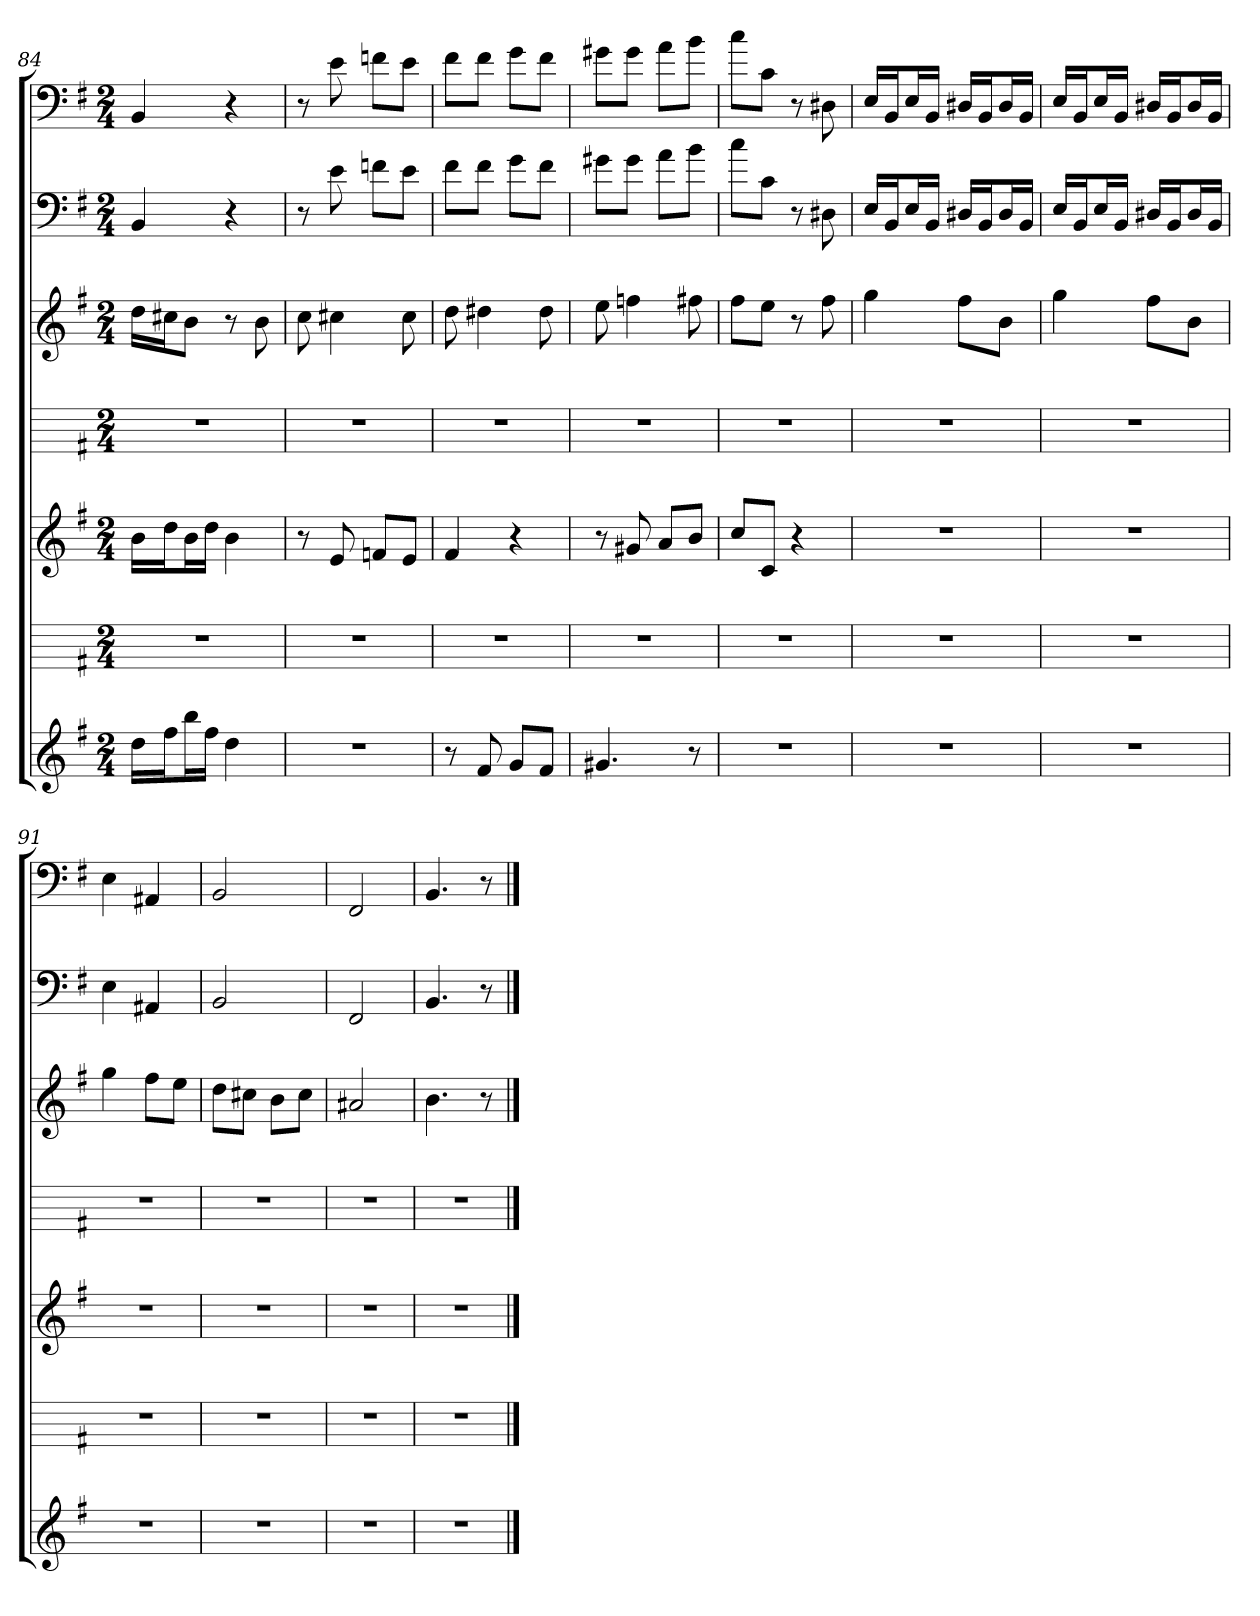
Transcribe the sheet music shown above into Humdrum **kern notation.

**kern	**kern	**kern	**kern	**kern	**kern	**kern
*part7	*part6	*part5	*part4	*part3	*part2	*part1
*staff7	*staff6	*staff5	*staff4	*staff3	*staff2	*staff1
*	*	*	*	*	*clefF4	*clefF4
*k[f#]	*k[f#]	*k[f#]	*k[f#]	*k[f#]	*k[f#]	*k[f#]
*e:	*e:	*e:	*e:	*e:	*e:	*e:
*M2/4	*M2/4	*M2/4	*M2/4	*M2/4	*M2/4	*M2/4
=84	=84	=84	=84	=84	=84	=84
16ddLL	2r	16bLL	2r	16ddLL	4BB	4BB
16ff#J	.	16ddJ	.	16cc#XJ	.	.
16bbL	.	16bL	.	8bJ	.	.
16ff#JJ	.	16ddJJ	.	.	.	.
4dd	.	4b	.	8r	4r	4r
.	.	.	.	8b	.	.
=85	=85	=85	=85	=85	=85	=85
2r	2r	8r	2r	8cc	8r	8r
.	.	8e	.	4cc#X	8e	8e
.	.	8fnL	.	.	8fn\L	8fn\L
.	.	8eJ	.	8cc#	8e\J	8e\J
=86	=86	=86	=86	=86	=86	=86
8r	2r	4f#	2r	8dd	8f#\L	8f#\L
8f#	.	.	.	4dd#X	8f#\J	8f#\J
8gL	.	4r	.	.	8g\L	8g\L
8f#J	.	.	.	8dd#	8f#\J	8f#\J
=87	=87	=87	=87	=87	=87	=87
4.g#X	2r	8r	2r	8ee	8g#X\L	8g#X\L
.	.	8g#X	.	4ffn	8g#\J	8g#\J
.	.	8aL	.	.	8a\L	8a\L
8r	.	8bJ	.	8ff#X	8b\J	8b\J
=88	=88	=88	=88	=88	=88	=88
2r	2r	8ccL	2r	8ff#L	8cc\L	8cc\L
.	.	8cJ	.	8eeJ	8c\J	8c\J
.	.	4r	.	8r	8r	8r
.	.	.	.	8ff#	8D#X	8D#X
=89	=89	=89	=89	=89	=89	=89
2r	2r	2r	2r	4gg	16E/LL	16E/LL
.	.	.	.	.	16BB/J	16BB/J
.	.	.	.	.	16E/L	16E/L
.	.	.	.	.	16BB/JJ	16BB/JJ
.	.	.	.	8ff#L	16D#X/LL	16D#X/LL
.	.	.	.	.	16BB/J	16BB/J
.	.	.	.	8bJ	16D#/L	16D#/L
.	.	.	.	.	16BB/JJ	16BB/JJ
=90	=90	=90	=90	=90	=90	=90
2r	2r	2r	2r	4gg	16E/LL	16E/LL
.	.	.	.	.	16BB/J	16BB/J
.	.	.	.	.	16E/L	16E/L
.	.	.	.	.	16BB/JJ	16BB/JJ
.	.	.	.	8ff#L	16D#X/LL	16D#X/LL
.	.	.	.	.	16BB/J	16BB/J
.	.	.	.	8bJ	16D#/L	16D#/L
.	.	.	.	.	16BB/JJ	16BB/JJ
=91	=91	=91	=91	=91	=91	=91
2r	2r	2r	2r	4gg	4E	4E
.	.	.	.	8ff#L	4AA#X	4AA#X
.	.	.	.	8eeJ	.	.
=92	=92	=92	=92	=92	=92	=92
2r	2r	2r	2r	8ddL	2BB	2BB
.	.	.	.	8cc#XJ	.	.
.	.	.	.	8bL	.	.
.	.	.	.	8cc#J	.	.
=93	=93	=93	=93	=93	=93	=93
2r	2r	2r	2r	2a#X	2FF#	2FF#
=94	=94	=94	=94	=94	=94	=94
2r	2r	2r	2r	4.b	4.BB	4.BB
.	.	.	.	8r	8r	8r
==	==	==	==	==	==	==
*-	*-	*-	*-	*-	*-	*-
